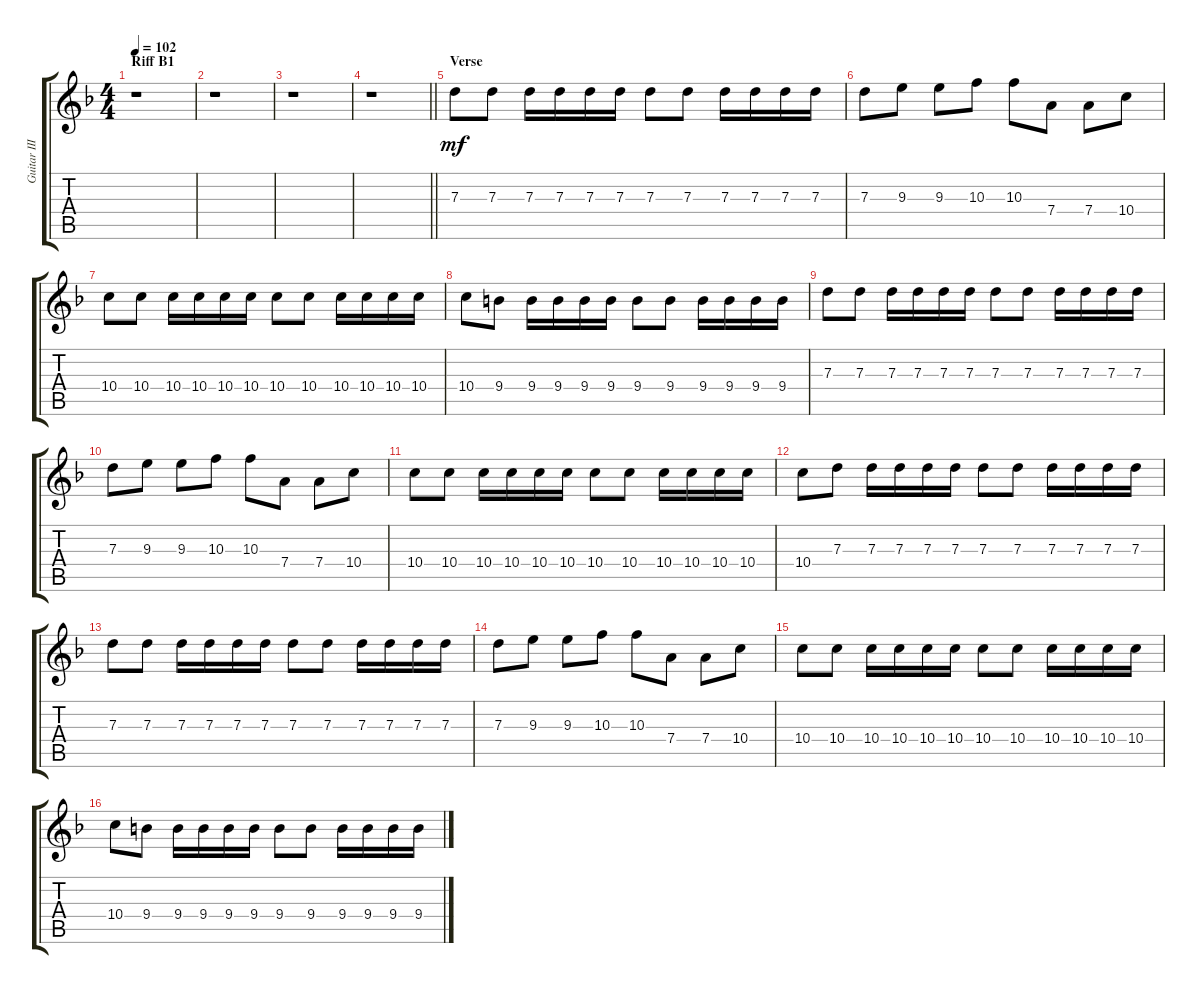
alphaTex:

\track ("Guitar III" "Guitar III") {instrument distortionguitar}
\staff {score tabs}
\tuning (E4 B3 G3 D3 A2 D2) {hide}
\ts (4 4)
\section ("" "Riff B1")
\tempo 102
\clef g2
\ks dminor
r.1{dy mf} |
r.1 |
r.1 |
\barLineRight lightlight
r.1 |
\section ("" "Verse")
7.3.8{balance 8} 7.3.8 7.3.16 7.3.16 7.3.16 7.3.16 7.3.8 7.3.8 7.3.16 7.3.16 7.3.16 7.3.16 |
7.3.8 9.3.8 9.3.8 10.3.8 10.3.8 7.4.8 7.4.8 10.4.8 |
10.4.8 10.4.8 10.4.16 10.4.16 10.4.16 10.4.16 10.4.8 10.4.8 10.4.16 10.4.16 10.4.16 10.4.16 |
10.4.8 9.4.8 9.4.16 9.4.16 9.4.16 9.4.16 9.4.8 9.4.8 9.4.16 9.4.16 9.4.16 9.4.16 |
7.3.8 7.3.8 7.3.16 7.3.16 7.3.16 7.3.16 7.3.8 7.3.8 7.3.16 7.3.16 7.3.16 7.3.16 |
7.3.8 9.3.8 9.3.8 10.3.8 10.3.8 7.4.8 7.4.8 10.4.8 |
10.4.8 10.4.8 10.4.16 10.4.16 10.4.16 10.4.16 10.4.8 10.4.8 10.4.16 10.4.16 10.4.16 10.4.16 |
10.4.8 7.3.8 7.3.16 7.3.16 7.3.16 7.3.16 7.3.8 7.3.8 7.3.16 7.3.16 7.3.16 7.3.16 |
7.3.8 7.3.8 7.3.16 7.3.16 7.3.16 7.3.16 7.3.8 7.3.8 7.3.16 7.3.16 7.3.16 7.3.16 |
7.3.8 9.3.8 9.3.8 10.3.8 10.3.8 7.4.8 7.4.8 10.4.8 |
10.4.8 10.4.8 10.4.16 10.4.16 10.4.16 10.4.16 10.4.8 10.4.8 10.4.16 10.4.16 10.4.16 10.4.16 |
10.4.8 9.4.8 9.4.16 9.4.16 9.4.16 9.4.16 9.4.8 9.4.8 9.4.16 9.4.16 9.4.16 9.4.16
